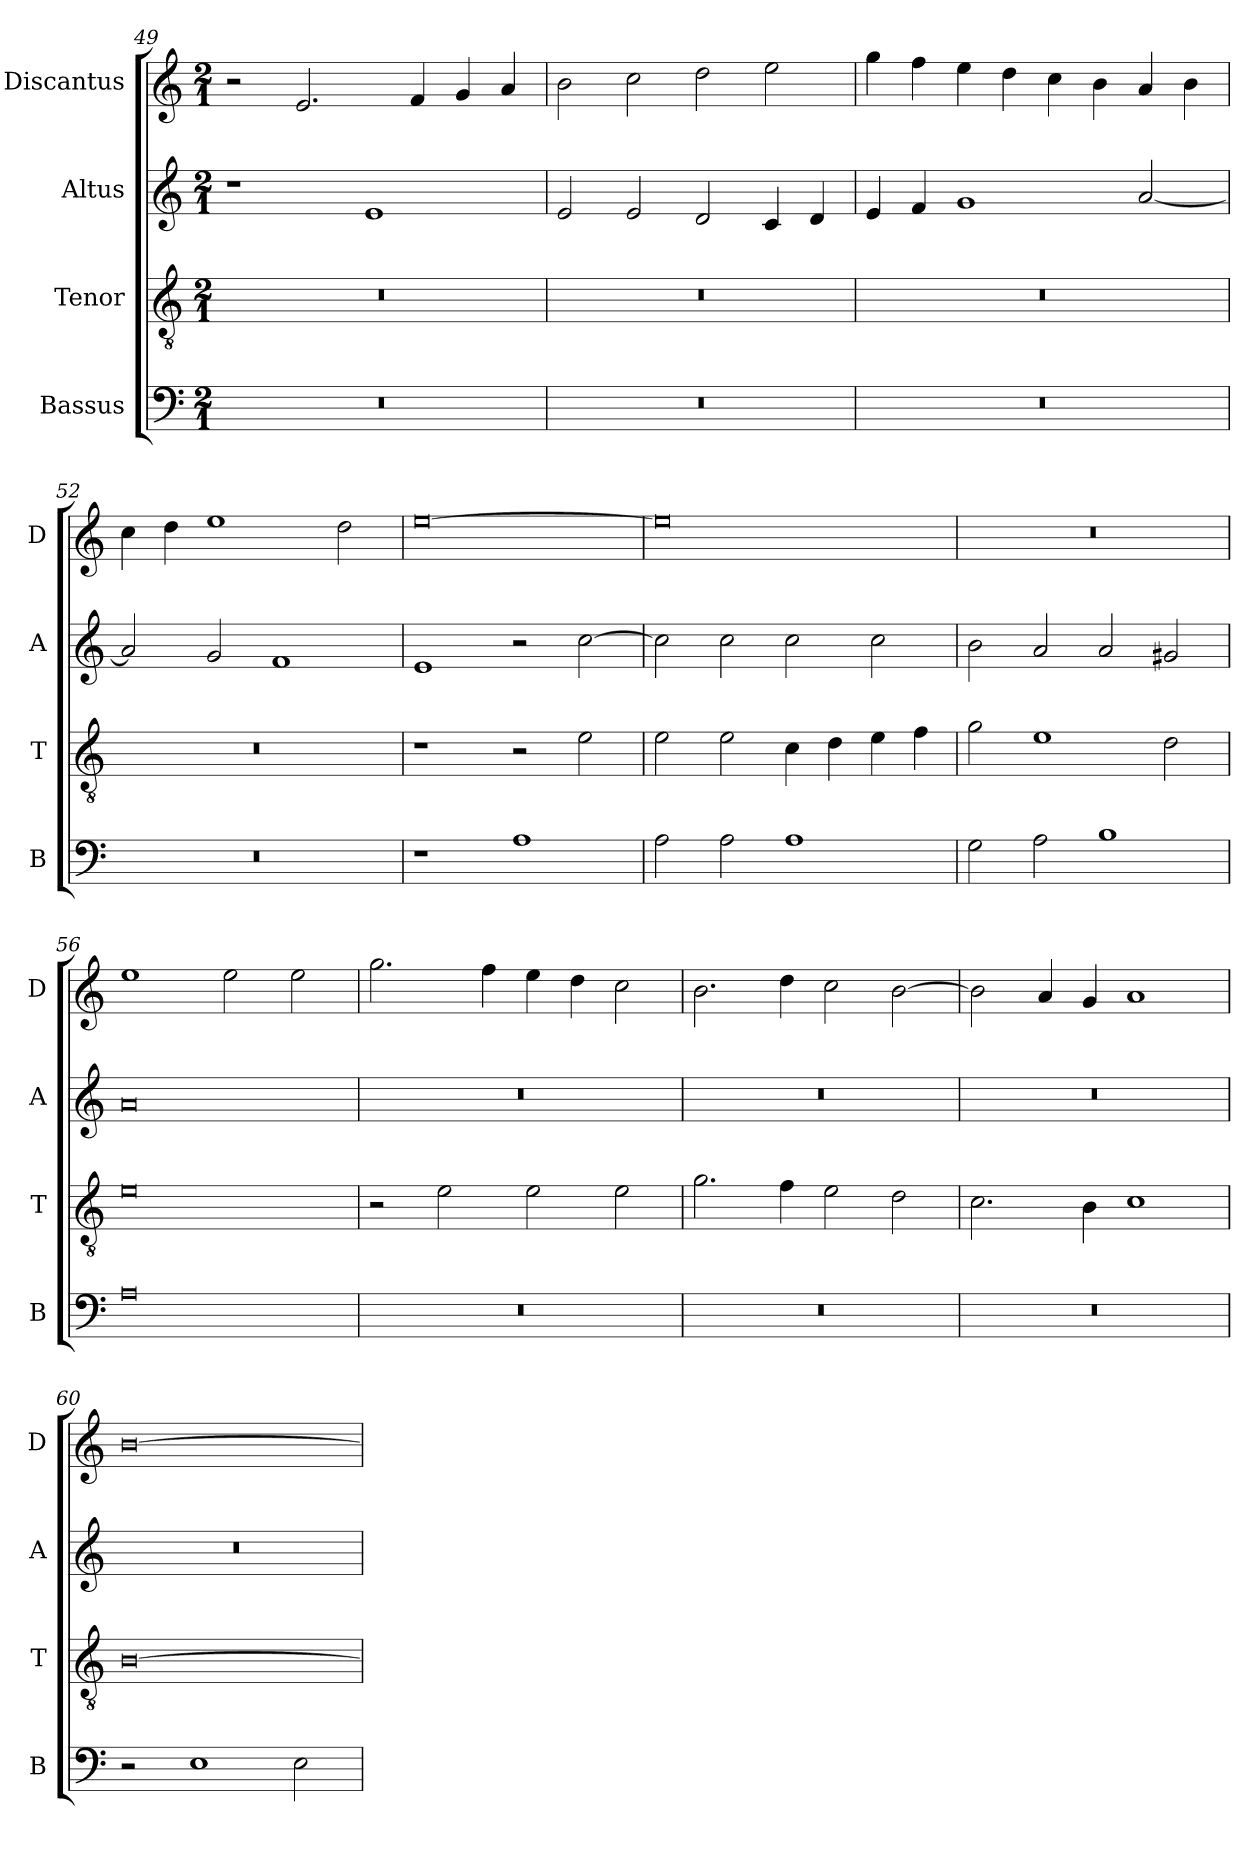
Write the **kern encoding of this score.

**kern	**kern	**kern	**kern
*part4	*part3	*part2	*part1
*staff4	*staff3	*staff2	*staff1
*I"Bassus	*I"Tenor	*I"Altus	*I"Discantus
*I'B	*I'T	*I'A	*I'D
*clefF4	*clefGv2	*clefG2	*clefG2
*k[]	*k[]	*k[]	*k[]
*M2/1	*M2/1	*M2/1	*M2/1
=49	=49	=49	=49
0r	0r	1r	2r
.	.	.	2.e/
.	.	1e	.
.	.	.	4f/
.	.	.	4g/
.	.	.	4a/
=50	=50	=50	=50
0r	0r	2e/	2b\
.	.	2e/	2cc\
.	.	2d/	2dd\
.	.	4c/	2ee\
.	.	4d/	.
=51	=51	=51	=51
0r	0r	4e/	4gg\
.	.	4f/	4ff\
.	.	1g	4ee\
.	.	.	4dd\
.	.	.	4cc\
.	.	.	4b\
.	.	[2a/	4a/
.	.	.	4b\
=52	=52	=52	=52
0r	0r	2a/]	4cc\
.	.	.	4dd\
.	.	2g/	1ee
.	.	1f	.
.	.	.	2dd\
=53	=53	=53	=53
1r	1r	1e	[0ee
1A	2r	2r	.
.	2e\	[2cc\	.
=54	=54	=54	=54
2A\	2e\	2cc\]	0ee]
2A\	2e\	2cc\	.
1A	4c\	2cc\	.
.	4d\	.	.
.	4e\	2cc\	.
.	4f\	.	.
=55	=55	=55	=55
2G\	2g\	2b\	0r
2A\	1e	2a/	.
1B	.	2a/	.
.	2d\	2g#X/	.
=56	=56	=56	=56
0A	0e	0a	1ee
.	.	.	2ee\
.	.	.	2ee\
=57	=57	=57	=57
0r	2r	0r	2.gg\
.	2e\	.	.
.	.	.	4ff\
.	2e\	.	4ee\
.	.	.	4dd\
.	2e\	.	2cc\
=58	=58	=58	=58
0r	2.g\	0r	2.b\
.	4f\	.	4dd\
.	2e\	.	2cc\
.	2d\	.	[2b\
=59	=59	=59	=59
0r	2.c\	0r	2b\]
.	.	.	4a/
.	4B\	.	4g/
.	1c	.	1a
=60	=60	=60	=60
2r	[0B	0r	[0b
1E	.	.	.
2E\	.	.	.
=	=	=	=
*-	*-	*-	*-
